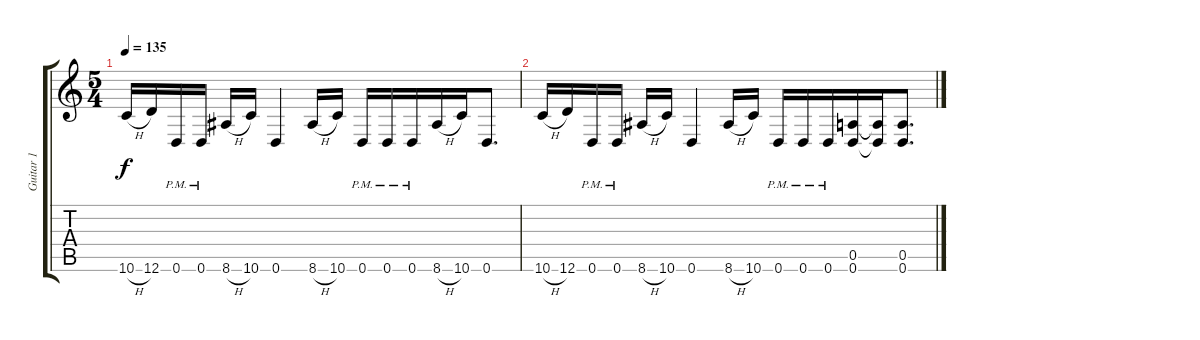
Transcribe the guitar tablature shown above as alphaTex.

\track ("Guitar 1" "Guitar 1") {instrument distortionguitar}
\staff {score tabs}
\tuning (E4 B3 G3 D3 A2 D2) {hide}
\ts (5 4)
\tempo 135
\clef g2
\ks c
10.6{h}.16{dy f beam Up beam merge} 12.6.16 0.6{pm}.16{beam merge} 0.6{pm}.16 8.6{h}.16{beam merge} 10.6.16{beam merge} 0.6.4 8.6{h}.16{beam merge} 10.6.16 0.6{pm}.16{beam merge} 0.6{pm}.16 0.6{pm}.16 8.6{h}.16{beam merge} 10.6.16{beam merge} 0.6.8{d} |
10.6{h}.16{beam Up beam merge} 12.6.16 0.6{pm}.16{beam merge} 0.6{pm}.16 8.6{h}.16{beam merge} 10.6.16{beam merge} 0.6.4 8.6{h}.16{beam merge} 10.6.16 0.6{pm}.16{beam merge} 0.6{pm}.16 0.6{pm}.16 (0.5 0.6).16{beam merge} (0.5{t} 0.6{t}).16{beam merge} (0.5 0.6).8{d}
